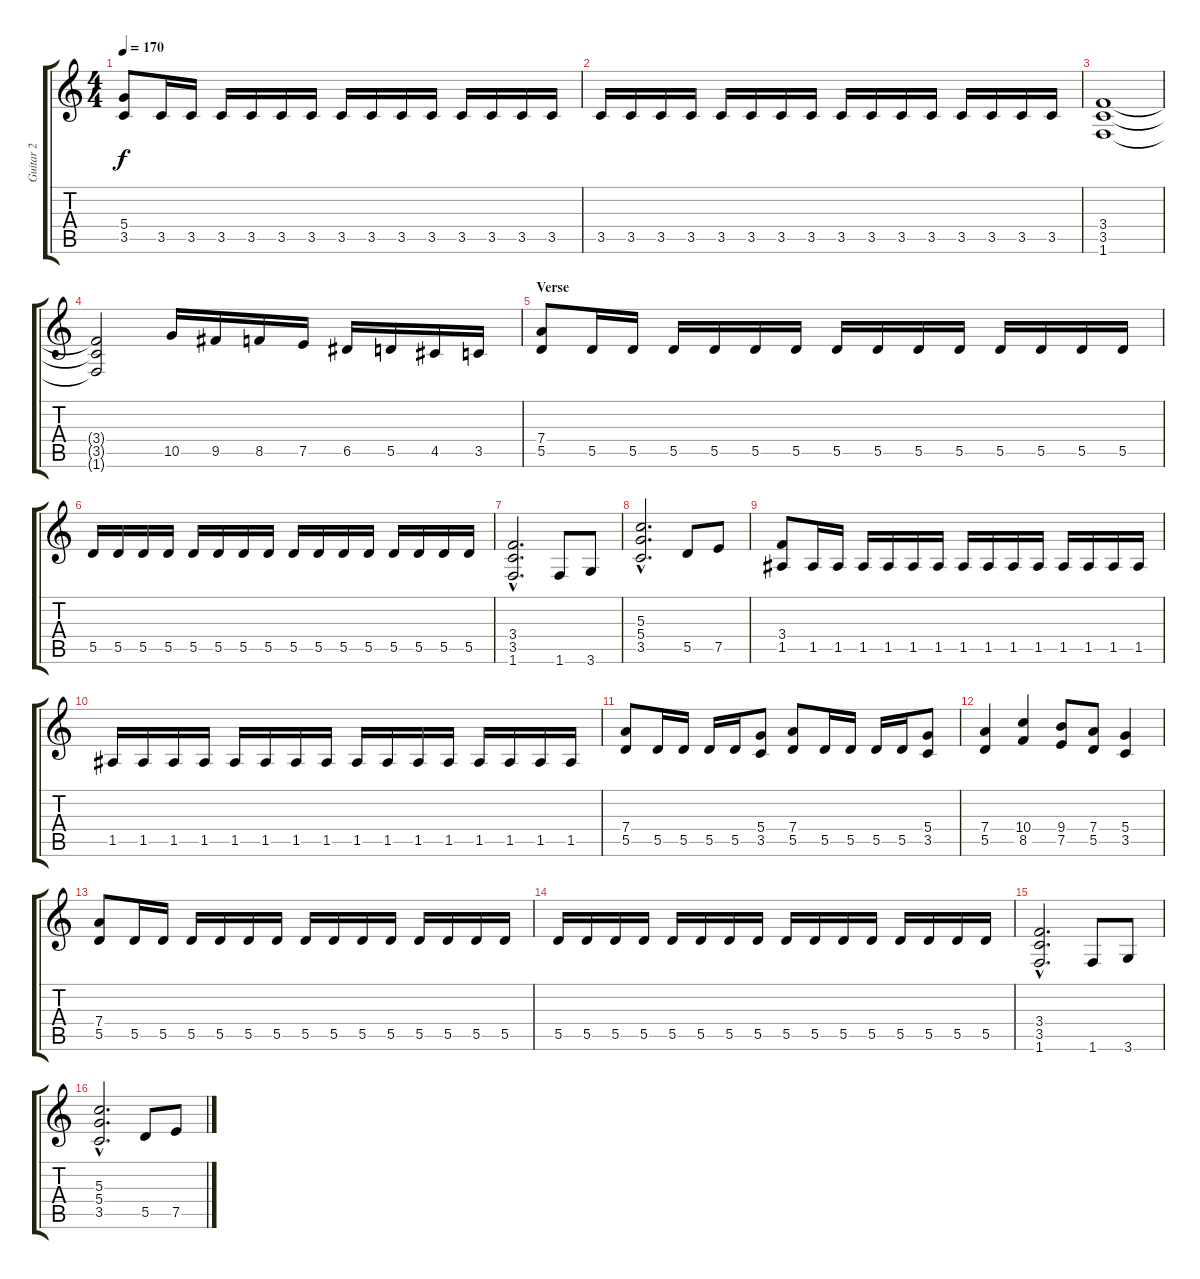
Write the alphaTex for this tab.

\track ("Guitar 2" "Guitar 2") {instrument distortionguitar}
\staff {score tabs}
\tuning (E4 B3 G3 D3 A2 E2) {hide}
\ts (4 4)
\tempo 170
\clef g2
\ks c
(5.4 3.5).8{dy f} 3.5.16 3.5.16 3.5.16 3.5.16 3.5.16 3.5.16 3.5.16 3.5.16 3.5.16 3.5.16 3.5.16 3.5.16 3.5.16 3.5.16 |
3.5.16 3.5.16 3.5.16 3.5.16 3.5.16 3.5.16 3.5.16 3.5.16 3.5.16 3.5.16 3.5.16 3.5.16 3.5.16 3.5.16 3.5.16 3.5.16 |
(3.4 3.5 1.6).1 |
(3.4{t} 3.5{t} 1.6{t}).2 10.5.16{instrument guitarfretnoise} 9.5.16 8.5.16 7.5.16 6.5.16 5.5.16 4.5.16 3.5.16 |
\section ("" "Verse")
(7.4 5.5).8{instrument distortionguitar} 5.5.16 5.5.16 5.5.16 5.5.16 5.5.16 5.5.16 5.5.16 5.5.16 5.5.16 5.5.16 5.5.16 5.5.16 5.5.16 5.5.16 |
5.5.16 5.5.16 5.5.16 5.5.16 5.5.16 5.5.16 5.5.16 5.5.16 5.5.16 5.5.16 5.5.16 5.5.16 5.5.16 5.5.16 5.5.16 5.5.16 |
(3.4{hac} 3.5{hac} 1.6{hac}).2{d} 1.6.8 3.6.8 |
(5.3{hac} 5.4{hac} 3.5{hac}).2{d} 5.5.8 7.5.8 |
(3.4 1.5).8 1.5.16 1.5.16 1.5.16 1.5.16 1.5.16 1.5.16 1.5.16 1.5.16 1.5.16 1.5.16 1.5.16 1.5.16 1.5.16 1.5.16 |
1.5.16 1.5.16 1.5.16 1.5.16 1.5.16 1.5.16 1.5.16 1.5.16 1.5.16 1.5.16 1.5.16 1.5.16 1.5.16 1.5.16 1.5.16 1.5.16 |
(7.4 5.5).8 5.5.16 5.5.16 5.5.16 5.5.16 (5.4 3.5).8 (7.4 5.5).8 5.5.16 5.5.16 5.5.16 5.5.16 (5.4 3.5).8 |
(7.4 5.5).4 (10.4 8.5).4 (9.4 7.5).8 (7.4 5.5).8 (5.4 3.5).4 |
(7.4 5.5).8 5.5.16 5.5.16 5.5.16 5.5.16 5.5.16 5.5.16 5.5.16 5.5.16 5.5.16 5.5.16 5.5.16 5.5.16 5.5.16 5.5.16 |
5.5.16 5.5.16 5.5.16 5.5.16 5.5.16 5.5.16 5.5.16 5.5.16 5.5.16 5.5.16 5.5.16 5.5.16 5.5.16 5.5.16 5.5.16 5.5.16 |
(3.4{hac} 3.5{hac} 1.6{hac}).2{d} 1.6.8 3.6.8 |
(5.3{hac} 5.4{hac} 3.5{hac}).2{d} 5.5.8 7.5.8
